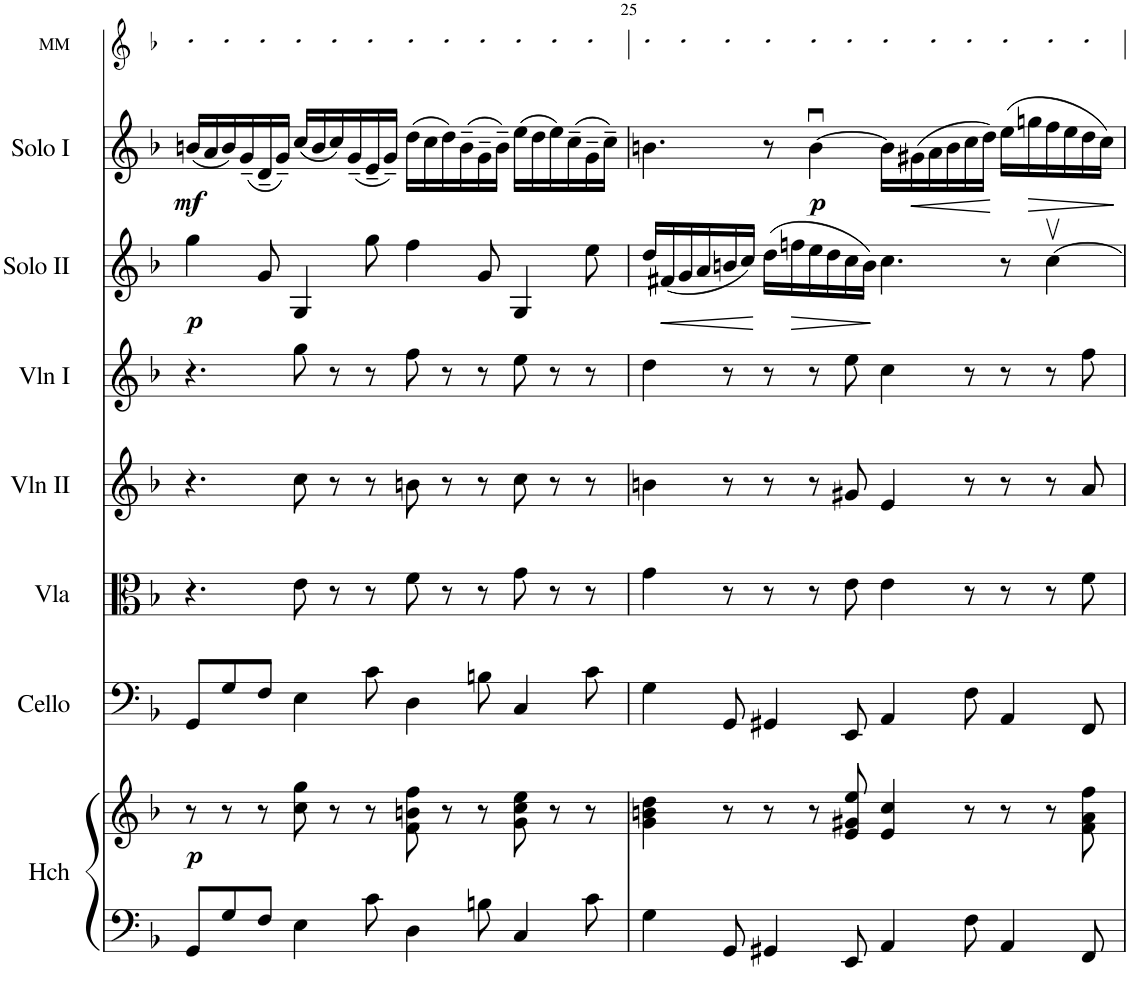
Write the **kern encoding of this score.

**kern	**kern	**dynam	**kern	**kern	**kern	**kern	**kern	**dynam	**kern	**dynam	**kern
*part8	*part8	*part8	*part7	*part6	*part5	*part4	*part3	*part3	*part2	*part2	*part1
*staff9	*staff8	*staff8/9	*staff7	*staff6	*staff5	*staff4	*staff3	*staff3	*staff2	*staff2	*staff1
*I"Harpsichord	*	*	*I"Cello	*I"Viola	*I"Violin II	*I"Violin I	*I"Solo II	*	*I"Solo I	*	*I"MM
*I'Hch	*	*	*I'Cello	*I'Vla	*I'Vln II	*I'Vln I	*I'Solo II	*	*I'Solo I	*	*I'MM
!!LO:PB:g=z
*clefF4	*clefG2	*	*clefF4	*clefC3	*clefG2	*clefG2	*clefG2	*	*clefG2	*	*clefG2
*k[b-]	*k[b-]	*	*k[b-]	*k[b-]	*k[b-]	*k[b-]	*k[b-]	*	*k[b-]	*	*k[b-]
*M12/8	*M12/8	*	*M12/8	*M12/8	*M12/8	*M12/8	*M12/8	*	*M12/8	*	*M12/8
=24	=24	=24	=24	=24	=24	=24	=24	=24	=24	=24	=24
!	!	!LO:DY:b	!	!	!	!	!	!LO:DY:b	!	!LO:DY:b	!
8GG/L	8r	p	8GG/L	4.r	4.r	4.r	4gg\	p	(16bn/LL	mf	8cc!L
.	.	.	.	.	.	.	.	.	16a/	.	.
8G/	8r	.	8G/	.	.	.	.	.	16b/)	.	8cc!
.	.	.	.	.	.	.	.	.	(16g~/	.	.
8F/J	8r	.	8F/J	.	.	.	8g/	.	16d~/	.	8cc!J
.	.	.	.	.	.	.	.	.	16g~/JJ)	.	.
4E\	8cc\ 8gg\	.	4E\	8e\	8cc\	8gg\	4G/	.	(16cc/LL	.	8cc!L
.	.	.	.	.	.	.	.	.	16b/	.	.
.	8r	.	.	8r	8r	8r	.	.	16cc/)	.	8cc!
.	.	.	.	.	.	.	.	.	(16g~/	.	.
8c\	8r	.	8c\	8r	8r	8r	8gg\	.	16e~/	.	8cc!J
.	.	.	.	.	.	.	.	.	16g~/JJ)	.	.
4D\	8f\ 8bn\ 8ff\	.	4D\	8f\	8bn\	8ff\	4ff\	.	(16dd\LL	.	8cc!L
.	.	.	.	.	.	.	.	.	16cc\	.	.
.	8r	.	.	8r	8r	8r	.	.	16dd\)	.	8cc!
.	.	.	.	.	.	.	.	.	(16b~\	.	.
8Bn\	8r	.	8Bn\	8r	8r	8r	8g/	.	16g~\	.	8cc!J
.	.	.	.	.	.	.	.	.	16b~\JJ)	.	.
4C/	8g\ 8cc\ 8ee\	.	4C/	8g\	8cc\	8ee\	4G/	.	(16ee\LL	.	8cc!L
.	.	.	.	.	.	.	.	.	16dd\	.	.
.	8r	.	.	8r	8r	8r	.	.	16ee\)	.	8cc!
.	.	.	.	.	.	.	.	.	(16cc~\	.	.
8c\	8r	.	8c\	8r	8r	8r	8ee\	.	16g~\	.	8cc!J
.	.	.	.	.	.	.	.	.	16cc~\JJ)	.	.
=25	=25	=25	=25	=25	=25	=25	=25	=25	=25	=25	=25
4G\	4g\ 4bn\ 4dd\	.	4G\	4g\	4bn\	4dd\	16dd/LL	.	4.bn\	.	8cc!L
!	!	!	!	!	!	!	!	!LO:HP:b	!	!	!
.	.	.	.	.	.	.	(16f#X/	<	.	.	.
.	.	.	.	.	.	.	16g/	.	.	.	8cc!
.	.	.	.	.	.	.	16a/	.	.	.	.
8GG/	8r	.	8GG/	8r	8r	8r	16bn/	.	.	.	8cc!J
.	.	.	.	.	.	.	16cc/JJ)	.	.	.	.
4GG#X/	8r	.	4GG#X/	8r	8r	8r	(16dd\LL	[	8r	.	8cc!L
!	!	!	!	!	!	!	!	!LO:HP:b	!	!	!
.	.	.	.	.	.	.	16ffn\	>	.	.	.
!	!	!	!	!	!	!	!	!	!	!LO:DY:b	!
.	8r	.	.	8r	8r	8r	16ee\	.	[4bu\	p	8cc!
.	.	.	.	.	.	.	16dd\	.	.	.	.
8EE/	8e/ 8g#X/ 8ee/	.	8EE/	8e\	8g#X/	8ee\	16cc\	.	.	.	8cc!J
.	.	.	.	.	.	.	16b\JJ)	.	.	.	.
4AA/	4e/ 4cc/	.	4AA/	4e\	4e/	4cc\	4.cc\	]	16b\LL]	.	8cc!L
!	!	!	!	!	!	!	!	!	!	!LO:HP:b	!
.	.	.	.	.	.	.	.	.	(16g#X\	<	.
.	.	.	.	.	.	.	.	.	16a\	.	8cc!
.	.	.	.	.	.	.	.	.	16b\	.	.
8F\	8r	.	8F\	8r	8r	8r	.	.	16cc\	.	8cc!J
.	.	.	.	.	.	.	.	.	16dd\JJ)	.	.
4AA/	8r	.	4AA/	8r	8r	8r	8r	.	(16ee\LL	[	8cc!L
!	!	!	!	!	!	!	!	!	!	!LO:HP:b	!
.	.	.	.	.	.	.	.	.	16ggn\	>	.
.	8r	.	.	8r	8r	8r	[4ccv\	.	16ff\	.	8cc!
.	.	.	.	.	.	.	.	.	16ee\	.	.
8FF/	8f\ 8a\ 8ff\	.	8FF/	8f\	8a/	8ff\	.	.	16dd\	.	8cc!J
.	.	.	.	.	.	.	.	.	16cc\JJ)	.	.
.	.	.	.	.	.	.	.	.	.	]	.
=	=	=	=	=	=	=	=	=	=	=	=
*-	*-	*-	*-	*-	*-	*-	*-	*-	*-	*-	*-
